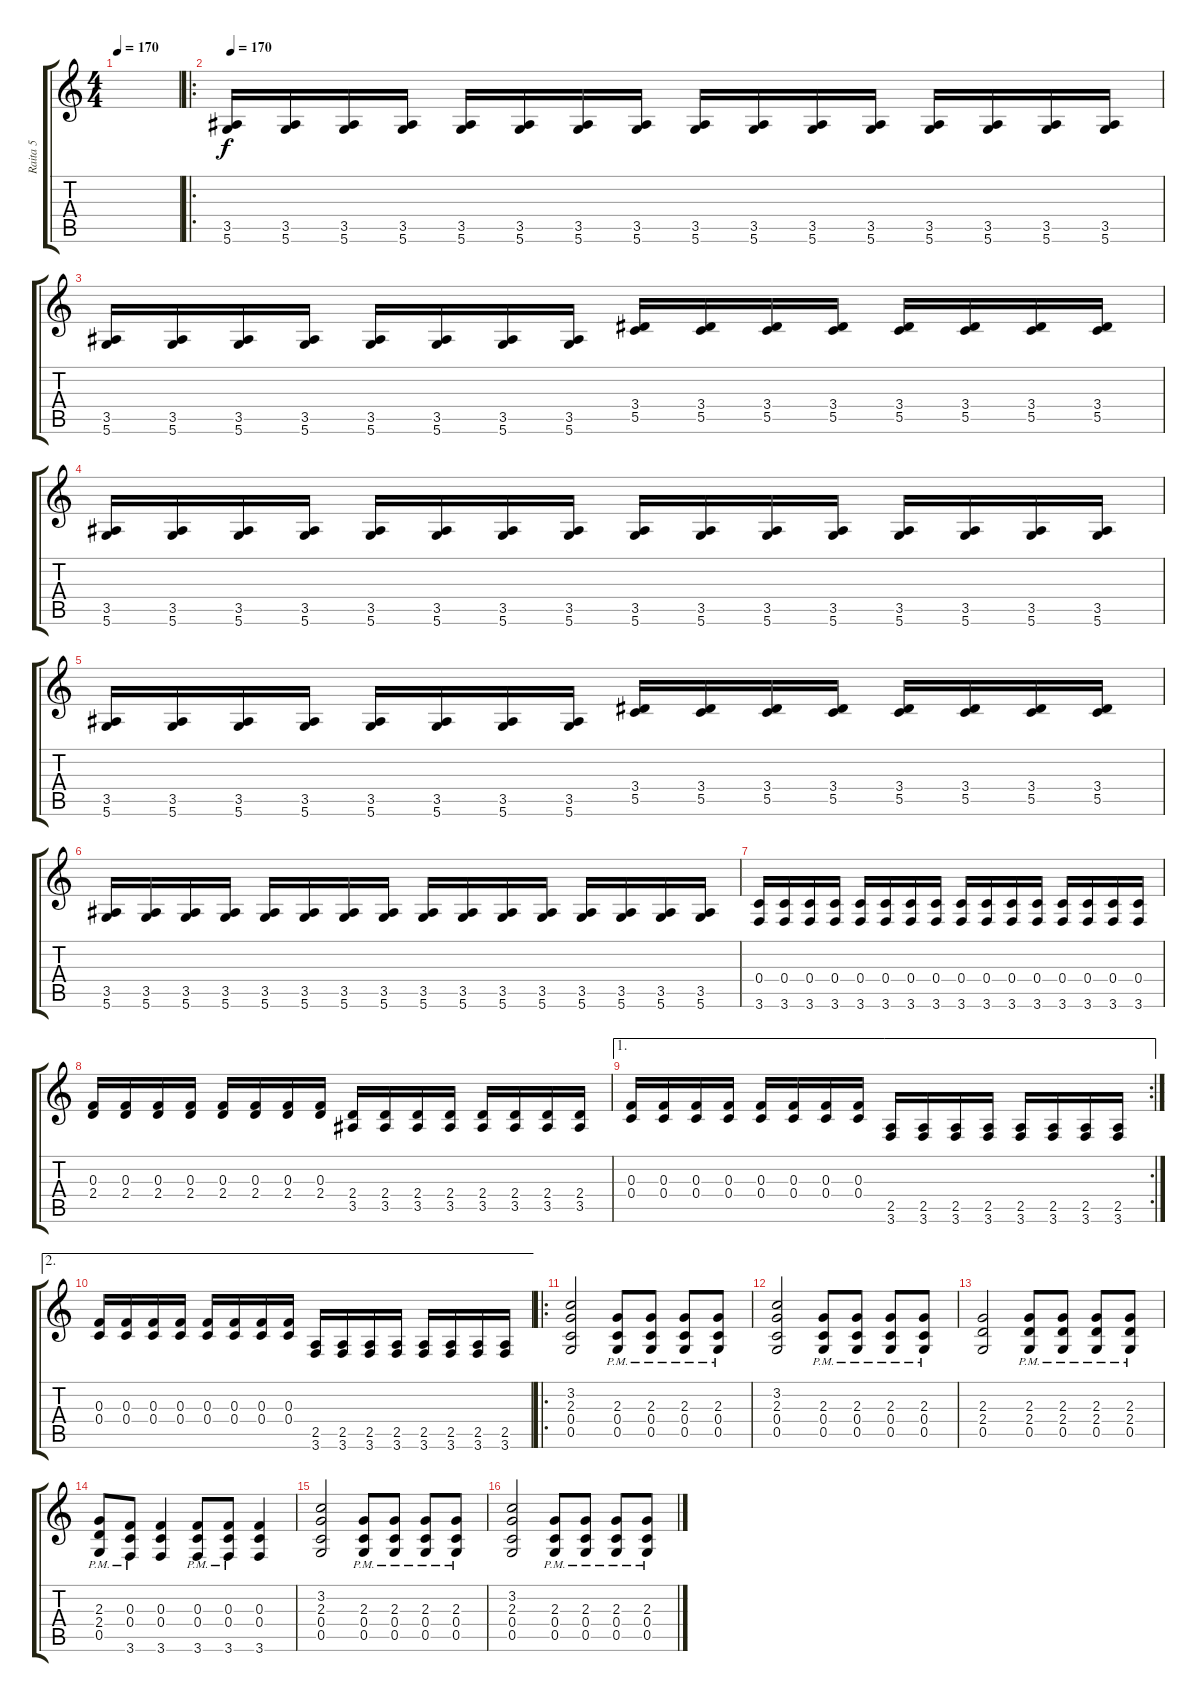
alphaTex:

\track ("Raita 5" "Raita 5") {instrument distortionguitar}
\staff {score tabs}
\tuning (D4 A3 F3 C3 G2 D2) {hide}
\ts (4 4)
\tempo 170
\clef g2
\ks c
|
\ro
\tempo 170
(3.5 5.6).16 (3.5 5.6).16 (3.5 5.6).16 (3.5 5.6).16 (3.5 5.6).16 (3.5 5.6).16 (3.5 5.6).16 (3.5 5.6).16 (3.5 5.6).16 (3.5 5.6).16 (3.5 5.6).16 (3.5 5.6).16 (3.5 5.6).16 (3.5 5.6).16 (3.5 5.6).16 (3.5 5.6).16 |
(3.5 5.6).16 (3.5 5.6).16 (3.5 5.6).16 (3.5 5.6).16 (3.5 5.6).16 (3.5 5.6).16 (3.5 5.6).16 (3.5 5.6).16 (3.4 5.5).16 (3.4 5.5).16 (3.4 5.5).16 (3.4 5.5).16 (3.4 5.5).16 (3.4 5.5).16 (3.4 5.5).16 (3.4 5.5).16 |
(3.5 5.6).16 (3.5 5.6).16 (3.5 5.6).16 (3.5 5.6).16 (3.5 5.6).16 (3.5 5.6).16 (3.5 5.6).16 (3.5 5.6).16 (3.5 5.6).16 (3.5 5.6).16 (3.5 5.6).16 (3.5 5.6).16 (3.5 5.6).16 (3.5 5.6).16 (3.5 5.6).16 (3.5 5.6).16 |
(3.5 5.6).16 (3.5 5.6).16 (3.5 5.6).16 (3.5 5.6).16 (3.5 5.6).16 (3.5 5.6).16 (3.5 5.6).16 (3.5 5.6).16 (3.4 5.5).16 (3.4 5.5).16 (3.4 5.5).16 (3.4 5.5).16 (3.4 5.5).16 (3.4 5.5).16 (3.4 5.5).16 (3.4 5.5).16 |
(3.5 5.6).16 (3.5 5.6).16 (3.5 5.6).16 (3.5 5.6).16 (3.5 5.6).16 (3.5 5.6).16 (3.5 5.6).16 (3.5 5.6).16 (3.5 5.6).16 (3.5 5.6).16 (3.5 5.6).16 (3.5 5.6).16 (3.5 5.6).16 (3.5 5.6).16 (3.5 5.6).16 (3.5 5.6).16 |
(0.4 3.6).16 (0.4 3.6).16 (0.4 3.6).16 (0.4 3.6).16 (0.4 3.6).16 (0.4 3.6).16 (0.4 3.6).16 (0.4 3.6).16 (0.4 3.6).16 (0.4 3.6).16 (0.4 3.6).16 (0.4 3.6).16 (0.4 3.6).16 (0.4 3.6).16 (0.4 3.6).16 (0.4 3.6).16 |
(0.3 2.4).16 (0.3 2.4).16 (0.3 2.4).16 (0.3 2.4).16 (0.3 2.4).16 (0.3 2.4).16 (0.3 2.4).16 (0.3 2.4).16 (2.4 3.5).16 (2.4 3.5).16 (2.4 3.5).16 (2.4 3.5).16 (2.4 3.5).16 (2.4 3.5).16 (2.4 3.5).16 (2.4 3.5).16 |
\ae 1
\rc 2
(0.3 0.4).16 (0.3 0.4).16 (0.3 0.4).16 (0.3 0.4).16 (0.3 0.4).16 (0.3 0.4).16 (0.3 0.4).16 (0.3 0.4).16 (2.5 3.6).16 (2.5 3.6).16 (2.5 3.6).16 (2.5 3.6).16 (2.5 3.6).16 (2.5 3.6).16 (2.5 3.6).16 (2.5 3.6).16 |
\ae 2
(0.3 0.4).16 (0.3 0.4).16 (0.3 0.4).16 (0.3 0.4).16 (0.3 0.4).16 (0.3 0.4).16 (0.3 0.4).16 (0.3 0.4).16 (2.5 3.6).16 (2.5 3.6).16 (2.5 3.6).16 (2.5 3.6).16 (2.5 3.6).16 (2.5 3.6).16 (2.5 3.6).16 (2.5 3.6).16 |
\ro
(3.2 2.3 0.4 0.5).2 (2.3{pm} 0.4{pm} 0.5{pm}).8 (2.3{pm} 0.4{pm} 0.5{pm}).8 (2.3{pm} 0.4{pm} 0.5{pm}).8 (2.3{pm} 0.4{pm} 0.5{pm}).8 |
(3.2 2.3 0.4 0.5).2 (2.3{pm} 0.4{pm} 0.5{pm}).8 (2.3{pm} 0.4{pm} 0.5{pm}).8 (2.3{pm} 0.4{pm} 0.5{pm}).8 (2.3{pm} 0.4{pm} 0.5{pm}).8 |
(2.3 2.4 0.5).2 (2.3{pm} 2.4{pm} 0.5{pm}).8 (2.3{pm} 2.4{pm} 0.5{pm}).8 (2.3{pm} 2.4{pm} 0.5{pm}).8 (2.3{pm} 2.4{pm} 0.5{pm}).8 |
(2.3{pm} 2.4{pm} 0.5{pm}).8 (0.3{pm} 0.4{pm} 3.6{pm}).8 (0.3 0.4 3.6).4 (0.3{pm} 0.4{pm} 3.6{pm}).8 (0.3{pm} 0.4{pm} 3.6{pm}).8 (0.3 0.4 3.6).4 |
(3.2 2.3 0.4 0.5).2 (2.3{pm} 0.4{pm} 0.5{pm}).8 (2.3{pm} 0.4{pm} 0.5{pm}).8 (2.3{pm} 0.4{pm} 0.5{pm}).8 (2.3{pm} 0.4{pm} 0.5{pm}).8 |
(3.2 2.3 0.4 0.5).2 (2.3{pm} 0.4{pm} 0.5{pm}).8 (2.3{pm} 0.4{pm} 0.5{pm}).8 (2.3{pm} 0.4{pm} 0.5{pm}).8 (2.3{pm} 0.4{pm} 0.5{pm}).8
